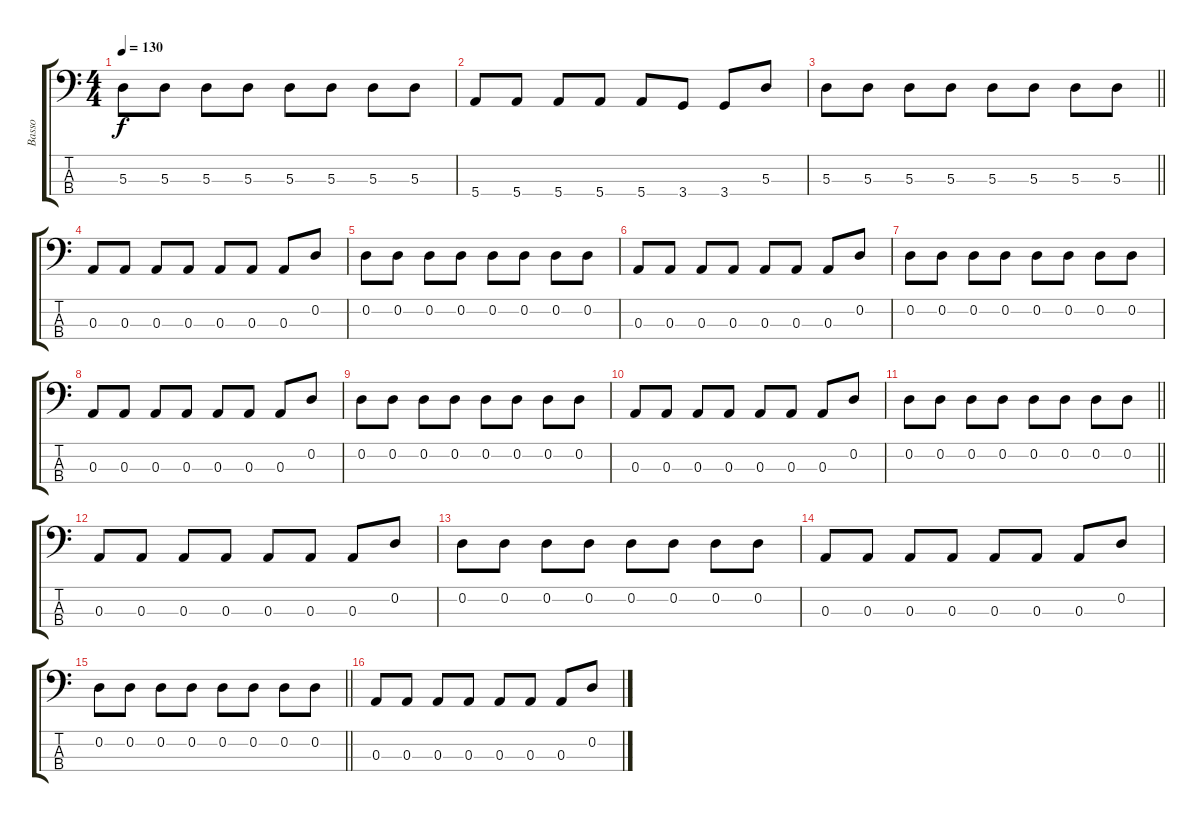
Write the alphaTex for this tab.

\track ("Basso" "Basso") {instrument electricbassfinger}
\staff {score tabs}
\tuning (G2 D2 A1 E1) {hide}
\ts (4 4)
\tempo 130
\clef f4
\ks c
5.3.8{dy f} 5.3.8 5.3.8 5.3.8 5.3.8 5.3.8 5.3.8 5.3.8 |
5.4.8 5.4.8 5.4.8 5.4.8 5.4.8 3.4.8 3.4.8 5.3.8 |
\barLineRight lightlight
5.3.8 5.3.8 5.3.8 5.3.8 5.3.8 5.3.8 5.3.8 5.3.8 |
0.3.8 0.3.8 0.3.8 0.3.8 0.3.8 0.3.8 0.3.8 0.2.8 |
0.2.8 0.2.8 0.2.8 0.2.8 0.2.8 0.2.8 0.2.8 0.2.8 |
0.3.8 0.3.8 0.3.8 0.3.8 0.3.8 0.3.8 0.3.8 0.2.8 |
0.2.8 0.2.8 0.2.8 0.2.8 0.2.8 0.2.8 0.2.8 0.2.8 |
0.3.8 0.3.8 0.3.8 0.3.8 0.3.8 0.3.8 0.3.8 0.2.8 |
0.2.8 0.2.8 0.2.8 0.2.8 0.2.8 0.2.8 0.2.8 0.2.8 |
0.3.8 0.3.8 0.3.8 0.3.8 0.3.8 0.3.8 0.3.8 0.2.8 |
\barLineRight lightlight
0.2.8 0.2.8 0.2.8 0.2.8 0.2.8 0.2.8 0.2.8 0.2.8 |
0.3.8 0.3.8 0.3.8 0.3.8 0.3.8 0.3.8 0.3.8 0.2.8 |
0.2.8 0.2.8 0.2.8 0.2.8 0.2.8 0.2.8 0.2.8 0.2.8 |
0.3.8 0.3.8 0.3.8 0.3.8 0.3.8 0.3.8 0.3.8 0.2.8 |
\barLineRight lightlight
0.2.8 0.2.8 0.2.8 0.2.8 0.2.8 0.2.8 0.2.8 0.2.8 |
0.3.8 0.3.8 0.3.8 0.3.8 0.3.8 0.3.8 0.3.8 0.2.8
